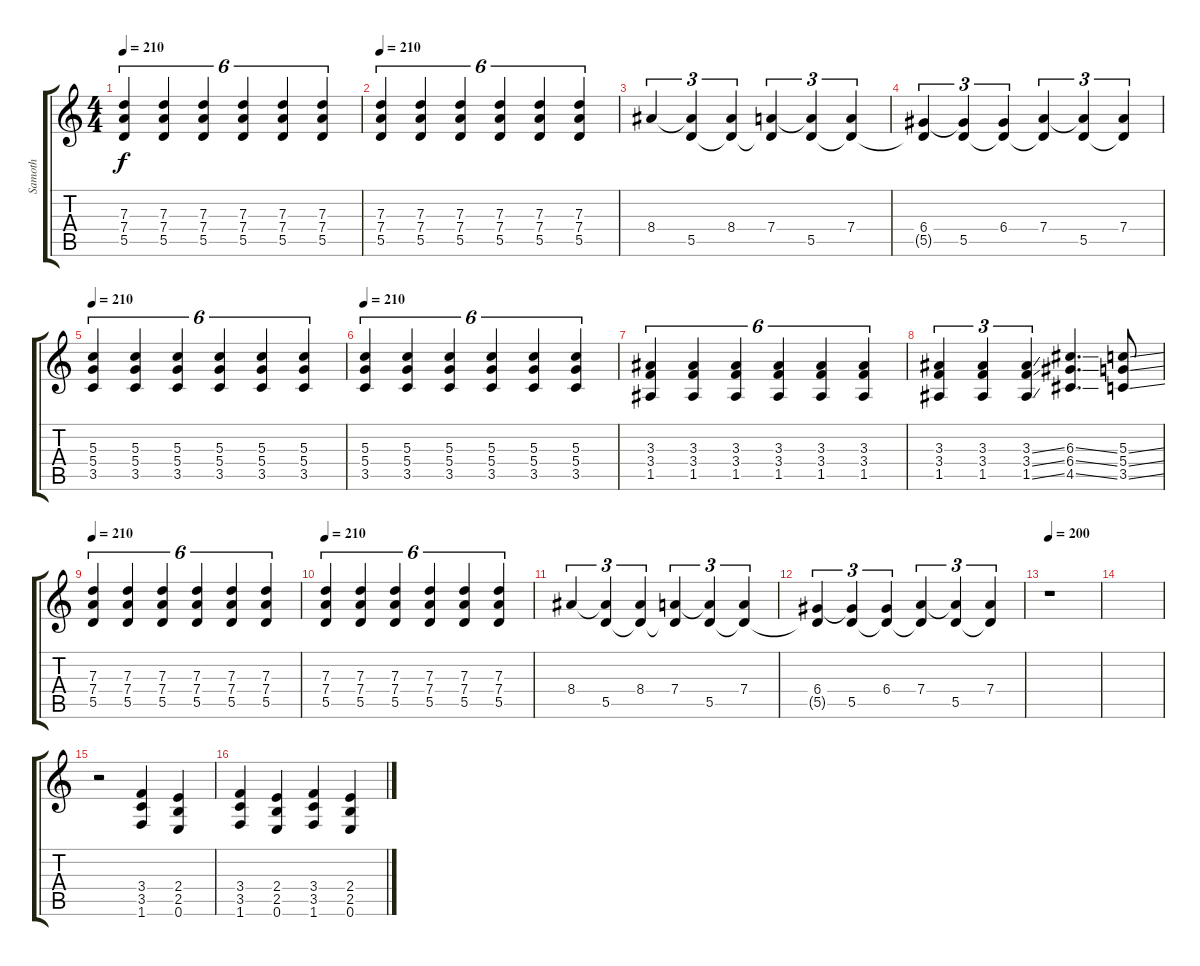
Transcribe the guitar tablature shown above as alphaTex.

\track ("Samoth" "Samoth") {instrument distortionguitar}
\staff {score tabs}
\tuning (E4 B3 G3 D3 A2 E2) {hide}
\ts (4 4)
\tempo 210
\clef g2
\ks c
(7.3 7.4 5.5).4{tu (6 4) dy f} (7.3 7.4 5.5).4{tu (6 4)} (7.3 7.4 5.5).4{tu (6 4)} (7.3 7.4 5.5).4{tu (6 4)} (7.3 7.4 5.5).4{tu (6 4)} (7.3 7.4 5.5).4{tu (6 4)} |
\tempo 210
(7.3 7.4 5.5).4{tu (6 4)} (7.3 7.4 5.5).4{tu (6 4)} (7.3 7.4 5.5).4{tu (6 4)} (7.3 7.4 5.5).4{tu (6 4)} (7.3 7.4 5.5).4{tu (6 4)} (7.3 7.4 5.5).4{tu (6 4)} |
8.4.4{tu (3 2)} (8.4{t} 5.5).4{tu (3 2)} (8.4 5.5{t}).4{tu (3 2)} (7.4 5.5{t}).4{tu (3 2)} (7.4{t} 5.5).4{tu (3 2)} (7.4 5.5{t}).4{tu (3 2)} |
(6.4 5.5{t}).4{tu (3 2)} (6.4{t} 5.5).4{tu (3 2)} (6.4 5.5{t}).4{tu (3 2)} (7.4 5.5{t}).4{tu (3 2)} (7.4{t} 5.5).4{tu (3 2)} (7.4 5.5{t}).4{tu (3 2)} |
\tempo 210
(5.3 5.4 3.5).4{tu (6 4)} (5.3 5.4 3.5).4{tu (6 4)} (5.3 5.4 3.5).4{tu (6 4)} (5.3 5.4 3.5).4{tu (6 4)} (5.3 5.4 3.5).4{tu (6 4)} (5.3 5.4 3.5).4{tu (6 4)} |
\tempo 210
(5.3 5.4 3.5).4{tu (6 4)} (5.3 5.4 3.5).4{tu (6 4)} (5.3 5.4 3.5).4{tu (6 4)} (5.3 5.4 3.5).4{tu (6 4)} (5.3 5.4 3.5).4{tu (6 4)} (5.3 5.4 3.5).4{tu (6 4)} |
(3.3 3.4 1.5).4{tu (6 4)} (3.3 3.4 1.5).4{tu (6 4)} (3.3 3.4 1.5).4{tu (6 4)} (3.3 3.4 1.5).4{tu (6 4)} (3.3 3.4 1.5).4{tu (6 4)} (3.3 3.4 1.5).4{tu (6 4)} |
(3.3 3.4 1.5).4{tu (3 2)} (3.3 3.4 1.5).4{tu (3 2)} (3.3{ss} 3.4{ss} 1.5{ss}).4{tu (3 2)} (6.3{ss} 6.4{ss} 4.5{ss}).4{d} (5.3{ss} 5.4{ss} 3.5{ss}).8 |
\tempo 210
(7.3 7.4 5.5).4{tu (6 4)} (7.3 7.4 5.5).4{tu (6 4)} (7.3 7.4 5.5).4{tu (6 4)} (7.3 7.4 5.5).4{tu (6 4)} (7.3 7.4 5.5).4{tu (6 4)} (7.3 7.4 5.5).4{tu (6 4)} |
\tempo 210
(7.3 7.4 5.5).4{tu (6 4)} (7.3 7.4 5.5).4{tu (6 4)} (7.3 7.4 5.5).4{tu (6 4)} (7.3 7.4 5.5).4{tu (6 4)} (7.3 7.4 5.5).4{tu (6 4)} (7.3 7.4 5.5).4{tu (6 4)} |
8.4.4{tu (3 2)} (8.4{t} 5.5).4{tu (3 2)} (8.4 5.5{t}).4{tu (3 2)} (7.4 5.5{t}).4{tu (3 2)} (7.4{t} 5.5).4{tu (3 2)} (7.4 5.5{t}).4{tu (3 2)} |
(6.4 5.5{t}).4{tu (3 2)} (6.4{t} 5.5).4{tu (3 2)} (6.4 5.5{t}).4{tu (3 2)} (7.4 5.5{t}).4{tu (3 2)} (7.4{t} 5.5).4{tu (3 2)} (7.4 5.5{t}).4{tu (3 2)} |
\tempo 200
r.1 |
|
r.2 (3.4 3.5 1.6).4 (2.4 2.5 0.6).4 |
(3.4 3.5 1.6).4 (2.4 2.5 0.6).4 (3.4 3.5 1.6).4 (2.4 2.5 0.6).4
